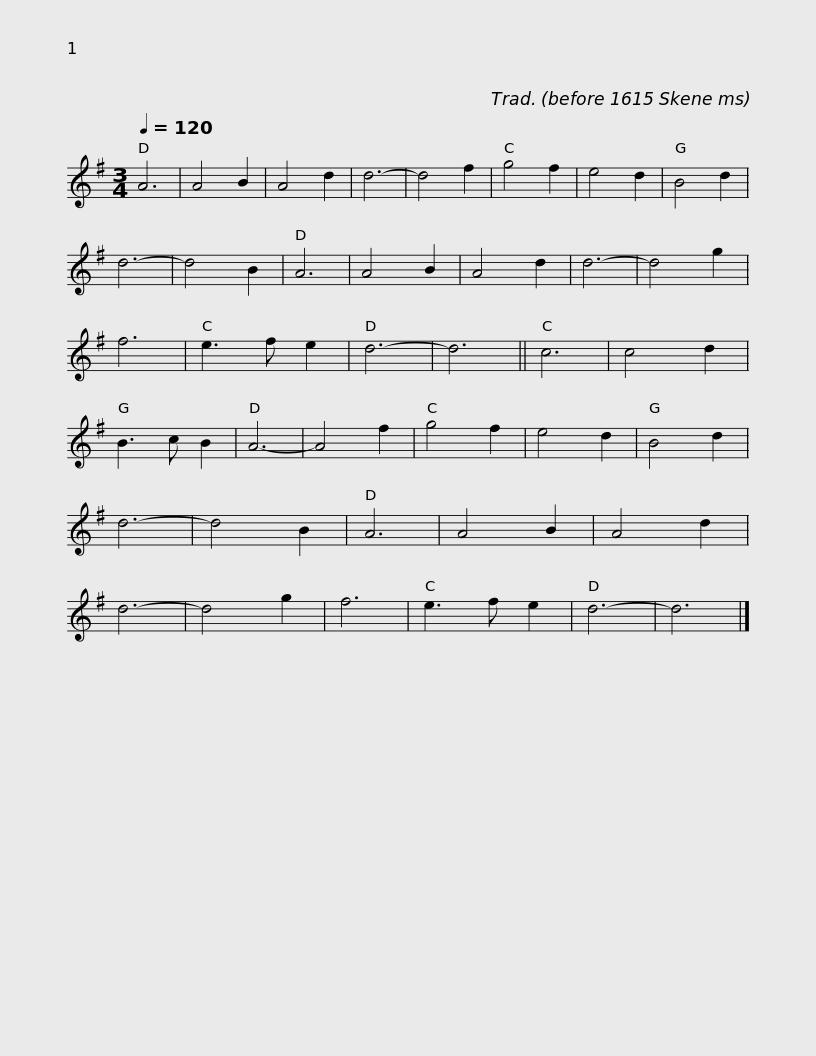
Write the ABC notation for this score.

X:1
L:1/8
Q:1/4=120
M:3/4
I:linebreak $
K:G
V:1 treble
V:1
 A6 | A4 B2 | A4 d2 | d6- | d4 f2 | %5
 g4 f2 | e4 d2 | B4 d2 | d6- | d4 B2 | %10
 A6 | A4 B2 | A4 d2 | d6- | d4 g2 | %15
 f6 | e3 f e2 |$ d6- | d6 || c6 | %20
 c4 d2 | B3 c B2 | A6- | A4 f2 | g4 f2 | %25
 e4 d2 | B4 d2 | d6- | d4 B2 | A6 | %30
 A4 B2 | A4 d2 | d6- | d4 g2 |$ f6 | %35
 e3 f e2 | d6- | d6 |] %38
